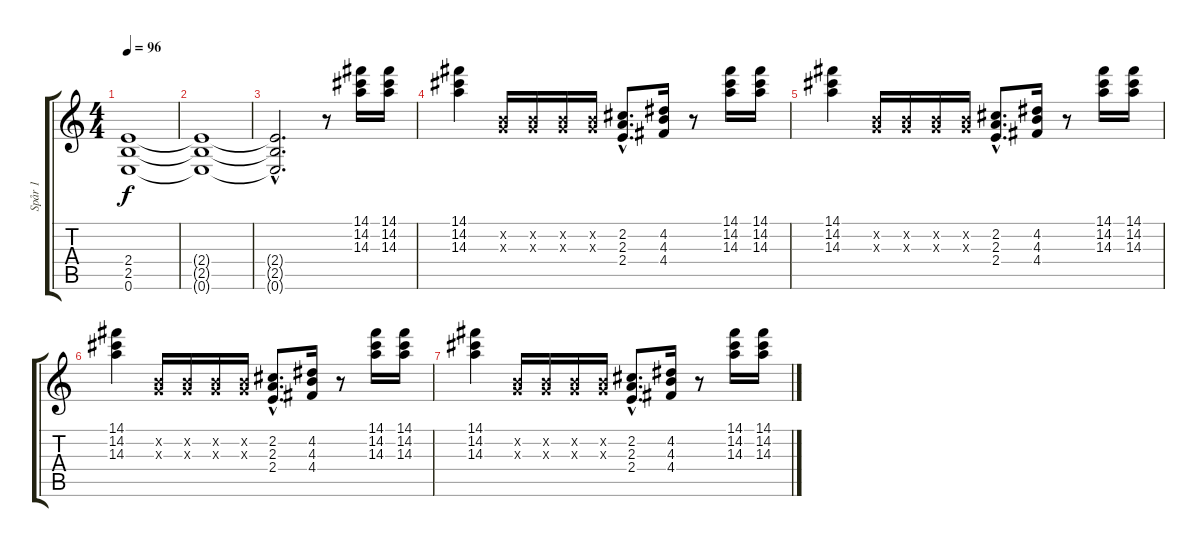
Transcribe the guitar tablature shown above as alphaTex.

\track ("Spår 1" "Spår 1") {instrument distortionguitar}
\staff {score tabs}
\tuning (E4 B3 G3 D3 A2 E2) {hide}
\ts (4 4)
\tempo 96
\clef g2
\ks c
(2.4{t} 2.5{t} 0.6{t}).1{dy f} |
(2.4{t} 2.5{t} 0.6{t}).1 |
(2.4{hac t} 2.5{hac t} 0.6{hac t}).2{d} r.8 (14.1 14.2 14.3).16 (14.1 14.2 14.3).16 |
(14.1 14.2 14.3).4 (0.2{x} 0.3{x}).16 (0.2{x} 0.3{x}).16 (0.2{x} 0.3{x}).16 (0.2{x} 0.3{x}).16 (2.2{hac} 2.3{hac} 2.4{hac}).8{d} (4.2 4.3 4.4).16 r.8 (14.1 14.2 14.3).16 (14.1 14.2 14.3).16 |
(14.1 14.2 14.3).4 (0.2{x} 0.3{x}).16 (0.2{x} 0.3{x}).16 (0.2{x} 0.3{x}).16 (0.2{x} 0.3{x}).16 (2.2{hac} 2.3{hac} 2.4{hac}).8{d} (4.2 4.3 4.4).16 r.8 (14.1 14.2 14.3).16 (14.1 14.2 14.3).16 |
(14.1 14.2 14.3).4 (0.2{x} 0.3{x}).16 (0.2{x} 0.3{x}).16 (0.2{x} 0.3{x}).16 (0.2{x} 0.3{x}).16 (2.2{hac} 2.3{hac} 2.4{hac}).8{d} (4.2 4.3 4.4).16 r.8 (14.1 14.2 14.3).16 (14.1 14.2 14.3).16 |
(14.1 14.2 14.3).4 (0.2{x} 0.3{x}).16 (0.2{x} 0.3{x}).16 (0.2{x} 0.3{x}).16 (0.2{x} 0.3{x}).16 (2.2{hac} 2.3{hac} 2.4{hac}).8{d} (4.2 4.3 4.4).16 r.8 (14.1 14.2 14.3).16 (14.1 14.2 14.3).16
